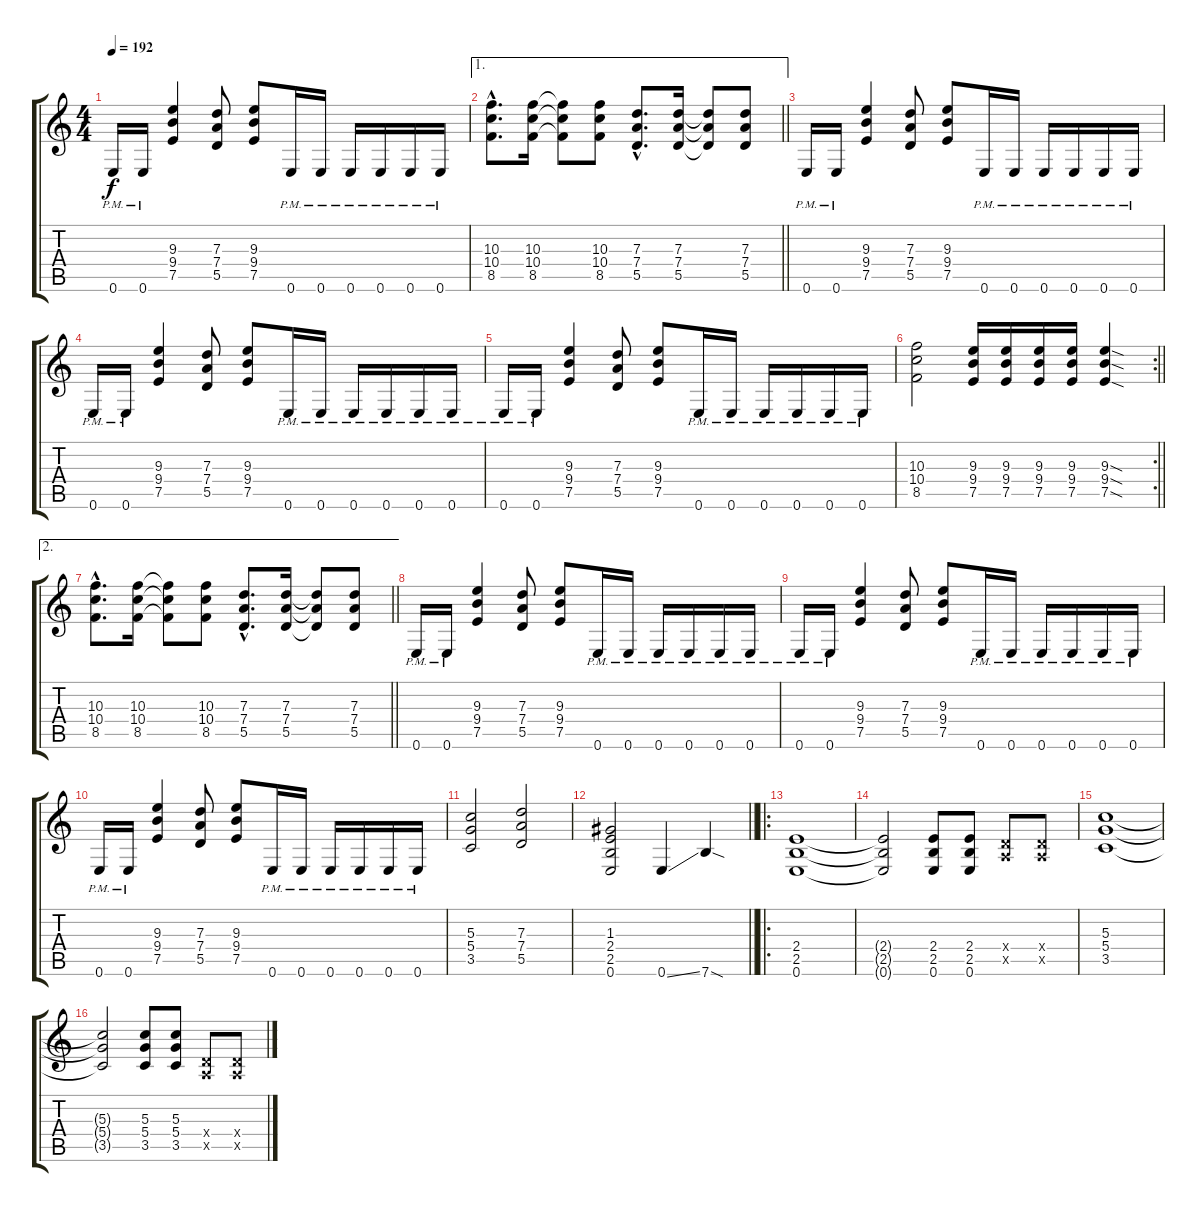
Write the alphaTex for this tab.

\track "" {instrument distortionguitar}
\staff {score tabs}
\tuning (E4 B3 G3 D3 A2 E2) {hide}
\ts (4 4)
\tempo 192
\clef g2
\ks c
0.6{pm}.16{dy f} 0.6{pm}.16 (9.3 9.4 7.5).4 (7.3 7.4 5.5).8 (9.3 9.4 7.5).8 0.6{pm}.16 0.6{pm}.16 0.6{pm}.16 0.6{pm}.16 0.6{pm}.16 0.6{pm}.16 |
\ae 1
\barLineRight lightlight
(10.3{hac} 10.4{hac} 8.5{hac}).8{d} (10.3 10.4 8.5).16 (10.3{t} 10.4{t} 8.5{t}).8 (10.3 10.4 8.5).8 (7.3{hac} 7.4{hac} 5.5{hac}).8{d} (7.3 7.4 5.5).16 (7.3{t} 7.4{t} 5.5{t}).8 (7.3 7.4 5.5).8 |
0.6{pm}.16 0.6{pm}.16 (9.3 9.4 7.5).4 (7.3 7.4 5.5).8 (9.3 9.4 7.5).8 0.6{pm}.16 0.6{pm}.16 0.6{pm}.16 0.6{pm}.16 0.6{pm}.16 0.6{pm}.16 |
0.6{pm}.16 0.6{pm}.16 (9.3 9.4 7.5).4 (7.3 7.4 5.5).8 (9.3 9.4 7.5).8 0.6{pm}.16 0.6{pm}.16 0.6{pm}.16 0.6{pm}.16 0.6{pm}.16 0.6{pm}.16 |
0.6{pm}.16 0.6{pm}.16 (9.3 9.4 7.5).4 (7.3 7.4 5.5).8 (9.3 9.4 7.5).8 0.6{pm}.16 0.6{pm}.16 0.6{pm}.16 0.6{pm}.16 0.6{pm}.16 0.6{pm}.16 |
\rc 2
\barLineRight lightlight
(10.3 10.4 8.5).2 (9.3 9.4 7.5).16 (9.3 9.4 7.5).16 (9.3 9.4 7.5).16 (9.3 9.4 7.5).16 (9.3{sod} 9.4{sod} 7.5{sod}).4 |
\ae 2
\barLineRight lightlight
(10.3{hac} 10.4{hac} 8.5{hac}).8{d} (10.3 10.4 8.5).16 (10.3{t} 10.4{t} 8.5{t}).8 (10.3 10.4 8.5).8 (7.3{hac} 7.4{hac} 5.5{hac}).8{d} (7.3 7.4 5.5).16 (7.3{t} 7.4{t} 5.5{t}).8 (7.3 7.4 5.5).8 |
0.6{pm}.16 0.6{pm}.16 (9.3 9.4 7.5).4 (7.3 7.4 5.5).8 (9.3 9.4 7.5).8 0.6{pm}.16 0.6{pm}.16 0.6{pm}.16 0.6{pm}.16 0.6{pm}.16 0.6{pm}.16 |
0.6{pm}.16 0.6{pm}.16 (9.3 9.4 7.5).4 (7.3 7.4 5.5).8 (9.3 9.4 7.5).8 0.6{pm}.16 0.6{pm}.16 0.6{pm}.16 0.6{pm}.16 0.6{pm}.16 0.6{pm}.16 |
0.6{pm}.16 0.6{pm}.16 (9.3 9.4 7.5).4 (7.3 7.4 5.5).8 (9.3 9.4 7.5).8 0.6{pm}.16 0.6{pm}.16 0.6{pm}.16 0.6{pm}.16 0.6{pm}.16 0.6{pm}.16 |
(5.3 5.4 3.5).2 (7.3 7.4 5.5).2 |
\barLineRight lightlight
(1.3 2.4 2.5 0.6).2 0.6{ss}.4 7.6{sod}.4 |
\ro
(2.4 2.5 0.6).1 |
(2.4{t} 2.5{t} 0.6{t}).2 (2.4 2.5 0.6).8 (2.4 2.5 0.6).8 (0.4{x} 0.5{x}).8 (0.4{x} 0.5{x}).8 |
(5.3 5.4 3.5).1 |
(5.3{t} 5.4{t} 3.5{t}).2 (5.3 5.4 3.5).8 (5.3 5.4 3.5).8 (0.4{x} 0.5{x}).8 (0.4{x} 0.5{x}).8
